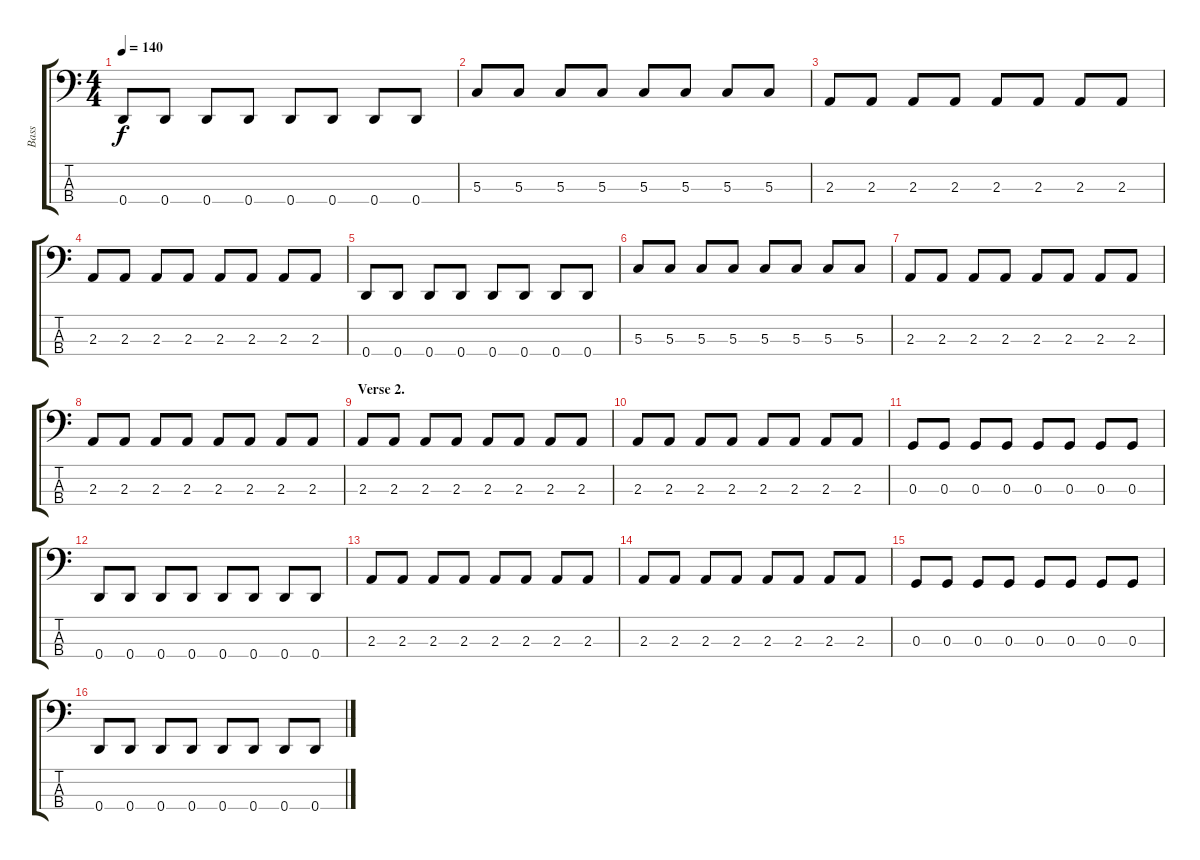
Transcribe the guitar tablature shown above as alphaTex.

\track ("Bass" "Bass") {instrument electricbassfinger}
\staff {score tabs}
\tuning (F2 C2 G1 D1) {hide}
\ts (4 4)
\tempo 140
\clef f4
\ks c
0.4.8{dy f} 0.4.8 0.4.8 0.4.8 0.4.8 0.4.8 0.4.8 0.4.8 |
5.3.8 5.3.8 5.3.8 5.3.8 5.3.8 5.3.8 5.3.8 5.3.8 |
2.3.8 2.3.8 2.3.8 2.3.8 2.3.8 2.3.8 2.3.8 2.3.8 |
2.3.8 2.3.8 2.3.8 2.3.8 2.3.8 2.3.8 2.3.8 2.3.8 |
0.4.8 0.4.8 0.4.8 0.4.8 0.4.8 0.4.8 0.4.8 0.4.8 |
5.3.8 5.3.8 5.3.8 5.3.8 5.3.8 5.3.8 5.3.8 5.3.8 |
2.3.8 2.3.8 2.3.8 2.3.8 2.3.8 2.3.8 2.3.8 2.3.8 |
2.3.8 2.3.8 2.3.8 2.3.8 2.3.8 2.3.8 2.3.8 2.3.8 |
\section ("" "Verse 2.")
2.3.8 2.3.8 2.3.8 2.3.8 2.3.8 2.3.8 2.3.8 2.3.8 |
2.3.8 2.3.8 2.3.8 2.3.8 2.3.8 2.3.8 2.3.8 2.3.8 |
0.3.8 0.3.8 0.3.8 0.3.8 0.3.8 0.3.8 0.3.8 0.3.8 |
0.4.8 0.4.8 0.4.8 0.4.8 0.4.8 0.4.8 0.4.8 0.4.8 |
2.3.8 2.3.8 2.3.8 2.3.8 2.3.8 2.3.8 2.3.8 2.3.8 |
2.3.8 2.3.8 2.3.8 2.3.8 2.3.8 2.3.8 2.3.8 2.3.8 |
0.3.8 0.3.8 0.3.8 0.3.8 0.3.8 0.3.8 0.3.8 0.3.8 |
0.4.8 0.4.8 0.4.8 0.4.8 0.4.8 0.4.8 0.4.8 0.4.8
